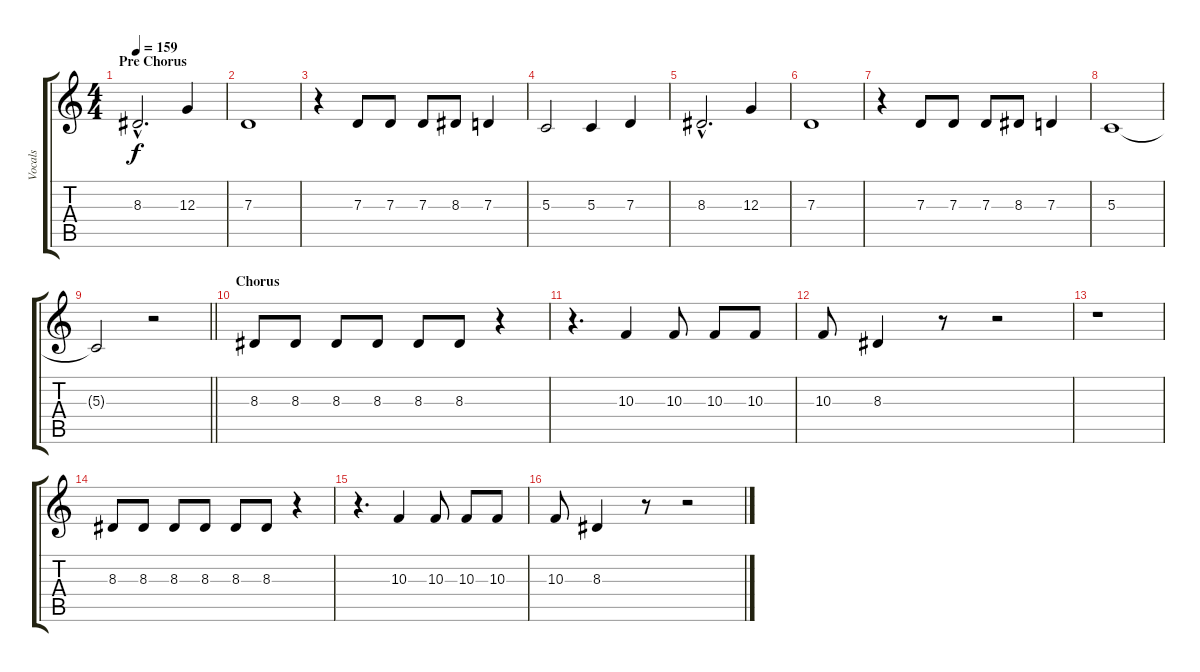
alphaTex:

\track ("Vocals" "Vocals") {instrument tenorsax}
\staff {score tabs}
\tuning (E4 B3 G3 D3 A2 E2) {hide}
\ts (4 4)
\section ("" "Pre Chorus")
\tempo 159
\clef g2
\ks c
8.3{hac}.2{d dy f} 12.3.4 |
7.3.1 |
r.4 7.3.8 7.3.8 7.3.8 8.3.8 7.3.4 |
5.3.2 5.3.4 7.3.4 |
8.3{hac}.2{d} 12.3.4 |
7.3.1 |
r.4 7.3.8 7.3.8 7.3.8 8.3.8 7.3.4 |
5.3.1 |
\barLineRight lightlight
5.3{t}.2 r.2 |
\section ("" "Chorus")
8.3.8 8.3.8 8.3.8 8.3.8 8.3.8 8.3.8 r.4 |
r.4{d} 10.3.4 10.3.8 10.3.8 10.3.8 |
10.3.8 8.3.4 r.8 r.2 |
r.1 |
8.3.8 8.3.8 8.3.8 8.3.8 8.3.8 8.3.8 r.4 |
r.4{d} 10.3.4 10.3.8 10.3.8 10.3.8 |
10.3.8 8.3.4 r.8 r.2
